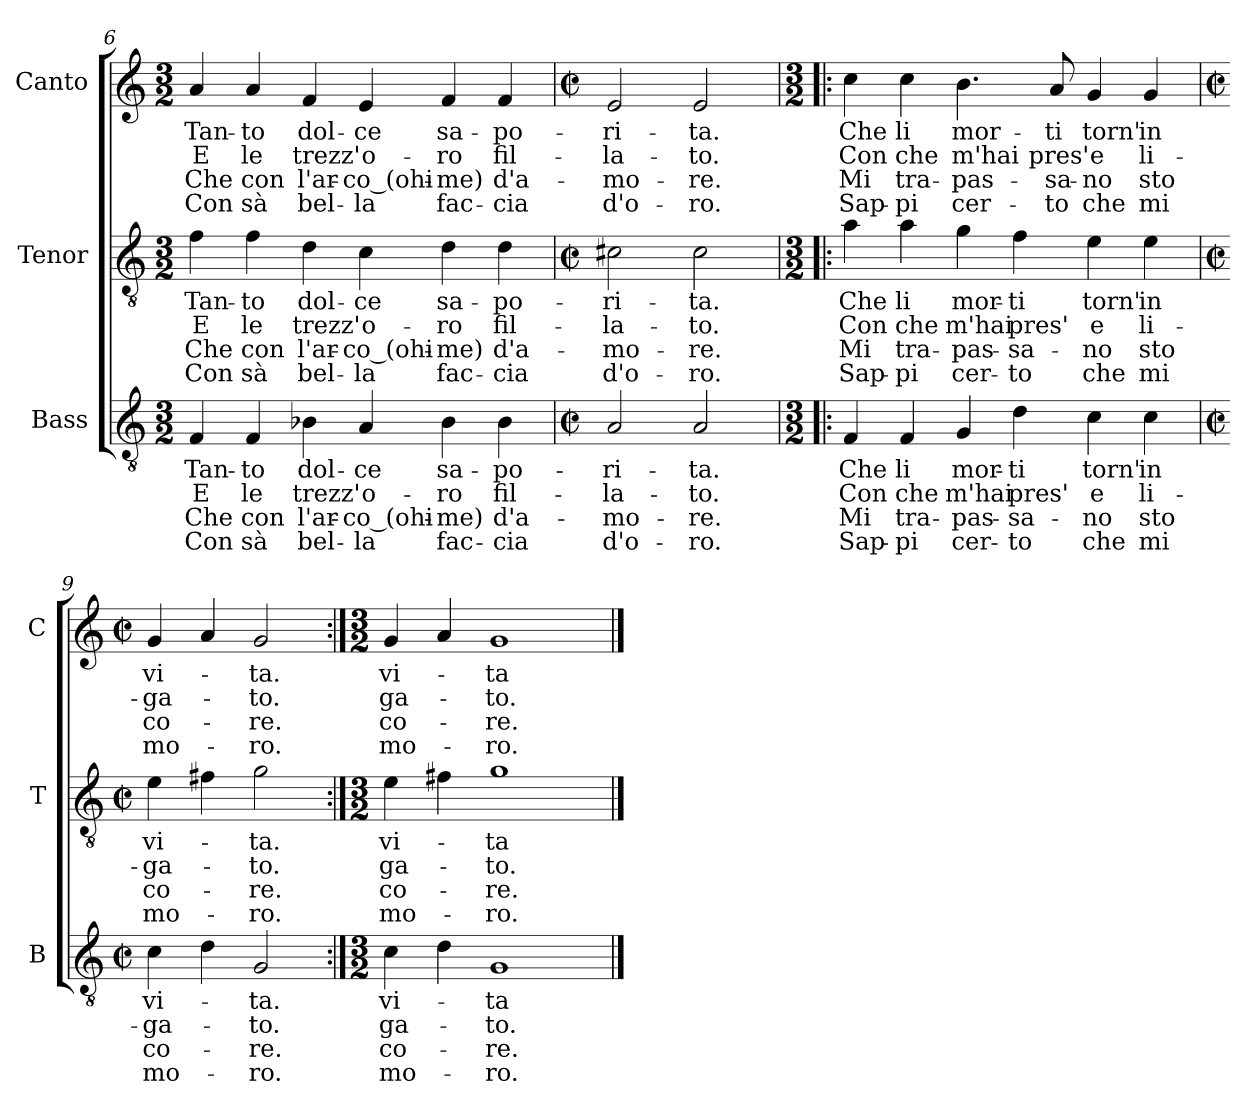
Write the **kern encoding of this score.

**kern	**text	**text	**text	**text	**kern	**text	**text	**text	**text	**kern	**text	**text	**text	**text
*part3	*part3	*part3	*part3	*part3	*part2	*part2	*part2	*part2	*part2	*part1	*part1	*part1	*part1	*part1
*staff3	*staff3	*staff3	*staff3	*staff3	*staff2	*staff2	*staff2	*staff2	*staff2	*staff1	*staff1	*staff1	*staff1	*staff1
*I"Bass	*	*	*	*	*I"Tenor	*	*	*	*	*I"Canto	*	*	*	*
*I'B	*	*	*	*	*I'T	*	*	*	*	*I'C	*	*	*	*
*clefGv2	*	*	*	*	*clefGv2	*	*	*	*	*clefG2	*	*	*	*
*k[]	*	*	*	*	*k[]	*	*	*	*	*k[]	*	*	*	*
*C:	*	*	*	*	*C:	*	*	*	*	*C:	*	*	*	*
*M3/2	*	*	*	*	*M3/2	*	*	*	*	*M3/2	*	*	*	*
=6	=6	=6	=6	=6	=6	=6	=6	=6	=6	=6	=6	=6	=6	=6
4F/	Tan-	E	Che	Con	4f\	Tan-	E	Che	Con	4a/	Tan-	E	Che	Con
4F/	-to	le	con	sà	4f\	-to	le	con	sà	4a/	-to	le	con	sà
4B-X\	dol-	trezz'	l'ar-	bel-	4d\	dol-	trezz'	l'ar-	bel-	4f/	dol-	trezz'	l'ar-	bel-
4A/	-ce	o-	-co_(ohi-	-la	4c\	-ce	o-	-co_(ohi-	-la	4e/	-ce	o-	-co_(ohi-	-la
4B-\	sa-	-ro	-me)	fac-	4d\	sa-	-ro	-me)	fac-	4f/	sa-	-ro	-me)	fac-
4B-\	-po-	fil-	d'a-	-cia	4d\	-po-	fil-	d'a-	-cia	4f/	-po-	fil-	d'a-	-cia
=7	=7	=7	=7	=7	=7	=7	=7	=7	=7	=7	=7	=7	=7	=7
*M2/2	*	*	*	*	*M2/2	*	*	*	*	*M2/2	*	*	*	*
*met(c|)	*	*	*	*	*met(c|)	*	*	*	*	*met(c|)	*	*	*	*
2A/	-ri-	-la-	-mo-	d'o-	2c#X\	-ri-	-la-	-mo-	d'o-	2e/	-ri-	-la-	-mo-	d'o-
2A/	-ta.	-to.	-re.	-ro.	2c#\	-ta.	-to.	-re.	-ro.	2e/	-ta.	-to.	-re.	-ro.
!!LO:LB:g=z
=8!|:	=8!|:	=8!|:	=8!|:	=8!|:	=8!|:	=8!|:	=8!|:	=8!|:	=8!|:	=8!|:	=8!|:	=8!|:	=8!|:	=8!|:
*M3/2	*	*	*	*	*M3/2	*	*	*	*	*M3/2	*	*	*	*
4F/	Che	Con	Mi	-Sap-	4a\	Che	Con	Mi	Sap-	4cc\	Che	Con	Mi	Sap-
4F/	li	che	-tra-	pi	4a\	li	che	tra-	-pi	4cc\	li	che	tra-	-pi
4G/	-mor-	m'hai	-pas-	-cer-	4g\	mor-	m'hai	-pas-	cer-	4.b\	mor-	m'hai	-pas-	cer-
4d\	-ti	pres'	-sa-	-to	4f\	-ti	pres'	-sa-	-to	.	.	.	.	.
.	.	.	.	.	.	.	.	.	.	8a/	-ti	pres'	-sa-	-to
4c\	torn'	e	no	che	4e\	torn'	e	-no	che	4g/	torn'	e	-no	che
4c\	in	-li-	sto	mi	4e\	in	li-	sto	mi	4g/	in	li-	sto	mi
=9	=9	=9	=9	=9	=9	=9	=9	=9	=9	=9	=9	=9	=9	=9
*M2/2	*	*	*	*	*M2/2	*	*	*	*	*M2/2	*	*	*	*
*met(c|)	*	*	*	*	*met(c|)	*	*	*	*	*met(c|)	*	*	*	*
4c\	vi-	-ga-	co-	mo-	4e\	vi-	-ga-	co-	mo-	4g/	vi-	-ga-	co-	mo-
4d\	.	.	.	.	4f#X\	.	.	.	.	4a/	.	.	.	.
2G/	-ta.	-to.	-re.	-ro.	2g\	-ta.	-to.	-re.	-ro.	2g/	-ta.	-to.	-re.	-ro.
=10:|!	=10:|!	=10:|!	=10:|!	=10:|!	=10:|!	=10:|!	=10:|!	=10:|!	=10:|!	=10:|!	=10:|!	=10:|!	=10:|!	=10:|!
*M3/2	*	*	*	*	*M3/2	*	*	*	*	*M3/2	*	*	*	*
4c\	vi-	ga-	co-	mo-	4e\	vi-	ga-	co-	mo-	4g/	vi-	ga-	co-	mo-
4d\	.	.	.	.	4f#X\	.	.	.	.	4a/	.	.	.	.
1G	-ta	-to.	-re.	-ro.	1g	-ta	-to.	-re.	-ro.	1g	-ta	-to.	-re.	-ro.
==	==	==	==	==	==	==	==	==	==	==	==	==	==	==
*-	*-	*-	*-	*-	*-	*-	*-	*-	*-	*-	*-	*-	*-	*-
